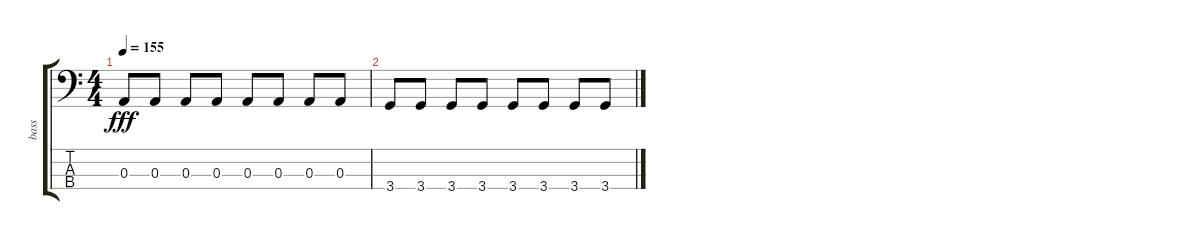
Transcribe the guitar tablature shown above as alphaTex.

\track ("bass" "bass") {instrument electricbassfinger}
\staff {score tabs}
\tuning (G2 D2 A1 E1) {hide}
\ts (4 4)
\tempo 155
\clef f4
\ks c
0.3.8{dy fff} 0.3.8 0.3.8 0.3.8 0.3.8 0.3.8 0.3.8 0.3.8 |
3.4.8 3.4.8 3.4.8 3.4.8 3.4.8 3.4.8 3.4.8 3.4.8
